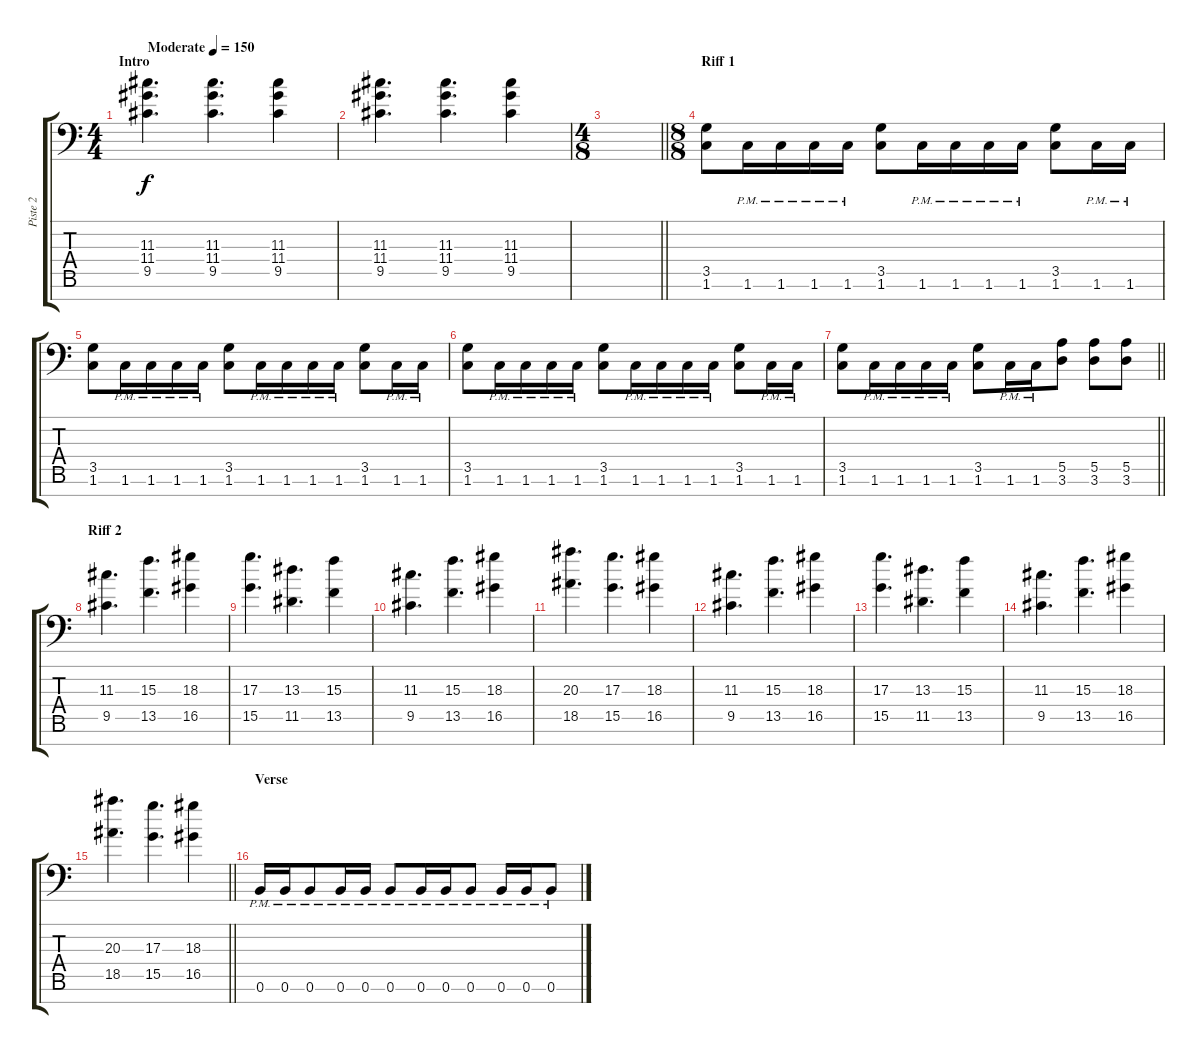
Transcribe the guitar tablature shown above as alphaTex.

\track ("Piste 2" "Piste 2") {instrument distortionguitar}
\staff {score tabs}
\tuning (B3 Gb3 D3 A2 E2 B1 Gb1) {hide}
\ts (4 4)
\section ("" "Intro")
\tempo (150 "Moderate")
\clef f4
\ks c
(11.3 11.4 9.5).4{d dy f instrument distortionguitar} (11.3 11.4 9.5).4{d} (11.3 11.4 9.5).4 |
(11.3 11.4 9.5).4{d} (11.3 11.4 9.5).4{d} (11.3 11.4 9.5).4 |
\ts (4 8)
\barLineRight lightlight
|
\ts (8 8)
\section ("" "Riff 1")
(3.5 1.6).8 1.6{pm}.16 1.6{pm}.16 1.6{pm}.16 1.6{pm}.16 (3.5 1.6).8 1.6{pm}.16 1.6{pm}.16 1.6{pm}.16 1.6{pm}.16 (3.5 1.6).8 1.6{pm}.16 1.6{pm}.16 |
(3.5 1.6).8 1.6{pm}.16 1.6{pm}.16 1.6{pm}.16 1.6{pm}.16 (3.5 1.6).8 1.6{pm}.16 1.6{pm}.16 1.6{pm}.16 1.6{pm}.16 (3.5 1.6).8 1.6{pm}.16 1.6{pm}.16 |
(3.5 1.6).8 1.6{pm}.16 1.6{pm}.16 1.6{pm}.16 1.6{pm}.16 (3.5 1.6).8 1.6{pm}.16 1.6{pm}.16 1.6{pm}.16 1.6{pm}.16 (3.5 1.6).8 1.6{pm}.16 1.6{pm}.16 |
\barLineRight lightlight
(3.5 1.6).8 1.6{pm}.16 1.6{pm}.16 1.6{pm}.16 1.6{pm}.16 (3.5 1.6).8 1.6{pm}.16 1.6{pm}.16 (5.5 3.6).8 (5.5 3.6).8 (5.5 3.6).8 |
\section ("" "Riff 2")
(11.3 9.5).4{d} (15.3 13.5).4{d} (18.3 16.5).4 |
(17.3 15.5).4{d} (13.3 11.5).4{d} (15.3 13.5).4 |
(11.3 9.5).4{d} (15.3 13.5).4{d} (18.3 16.5).4 |
(20.3 18.5).4{d} (17.3 15.5).4{d} (18.3 16.5).4 |
(11.3 9.5).4{d} (15.3 13.5).4{d} (18.3 16.5).4 |
(17.3 15.5).4{d} (13.3 11.5).4{d} (15.3 13.5).4 |
(11.3 9.5).4{d} (15.3 13.5).4{d} (18.3 16.5).4 |
\barLineRight lightlight
(20.3 18.5).4{d} (17.3 15.5).4{d} (18.3 16.5).4 |
\section ("" "Verse")
0.6{pm}.16 0.6{pm}.16 0.6{pm}.8 0.6{pm}.16 0.6{pm}.16 0.6{pm}.8 0.6{pm}.16 0.6{pm}.16 0.6{pm}.8 0.6{pm}.16 0.6{pm}.16 0.6{pm}.8
